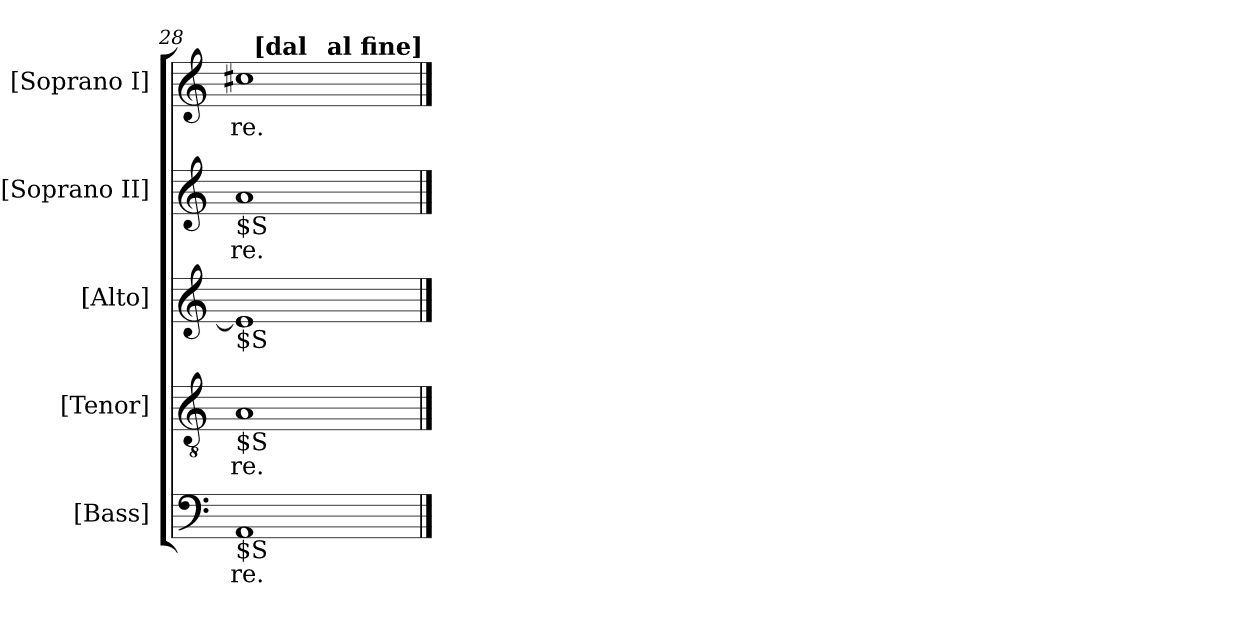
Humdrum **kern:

**kern	**text	**kern	**text	**kern	**text	**kern	**text	**kern	**text
*part5	*part5	*part4	*part4	*part3	*part3	*part2	*part2	*part1	*part1
*staff5	*staff5	*staff4	*staff4	*staff3	*staff3	*staff2	*staff2	*staff1	*staff1
*I"[Bass]	*	*I"[Tenor]	*	*I"[Alto]	*	*I"[Soprano II]	*	*I"[Soprano I]	*
*clefF4	*	*clefGv2	*	*clefG2	*	*clefG2	*	*clefG2	*
*k[]	*	*k[]	*	*k[]	*	*k[]	*	*k[]	*
*C:	*	*C:	*	*C:	*	*C:	*	*C:	*
=28	=28	=28	=28	=28	=28	=28	=28	=28	=28
!	!	!	!	!	!	!	!	!LO:TX:b:t=$S	!
!	!	!	!	!	!	!LO:TX:b:t=$S	!	!	!
!	!	!	!	!LO:TX:b:t=$S	!	!	!	!	!
!	!	!LO:TX:b:t=$S	!	!	!	!	!	!	!
!LO:TX:b:t=$S	!	!	!	!	!	!	!	!	!
!	!LO:LY:b:cj	!	!LO:LY:b:cj	!	!LO:LY:b:cj	!	!LO:LY:b:cj	!	!LO:LY:b:cj
*	*	*	*	*	*	*	*	*^	*
*	*	*	*	*	*	*	*	*	*^	*
1AA	-re.	1A	-re.	1e]	.	1a	-re.	1cc#X	16ryy	2ryy	-re.
!	!	!	!	!	!	!	!	!	!LO:TX:a:B:t=[dal	!	!
.	.	.	.	.	.	.	.	.	2...ryy	.	.
.	.	.	.	.	.	.	.	.	.	32.ryy	.
!	!	!	!	!	!	!	!	!	!	!LO:TX:a:B:t=al fine]	!
.	.	.	.	.	.	.	.	.	.	4ryy	.
.	.	.	.	.	.	.	.	.	.	8ryy	.
.	.	.	.	.	.	.	.	.	.	16ryy	.
.	.	.	.	.	.	.	.	.	.	64ryy	.
*	*	*	*	*	*	*	*	*v	*v	*v	*
==	==	==	==	==	==	==	==	==	==
*-	*-	*-	*-	*-	*-	*-	*-	*-	*-
